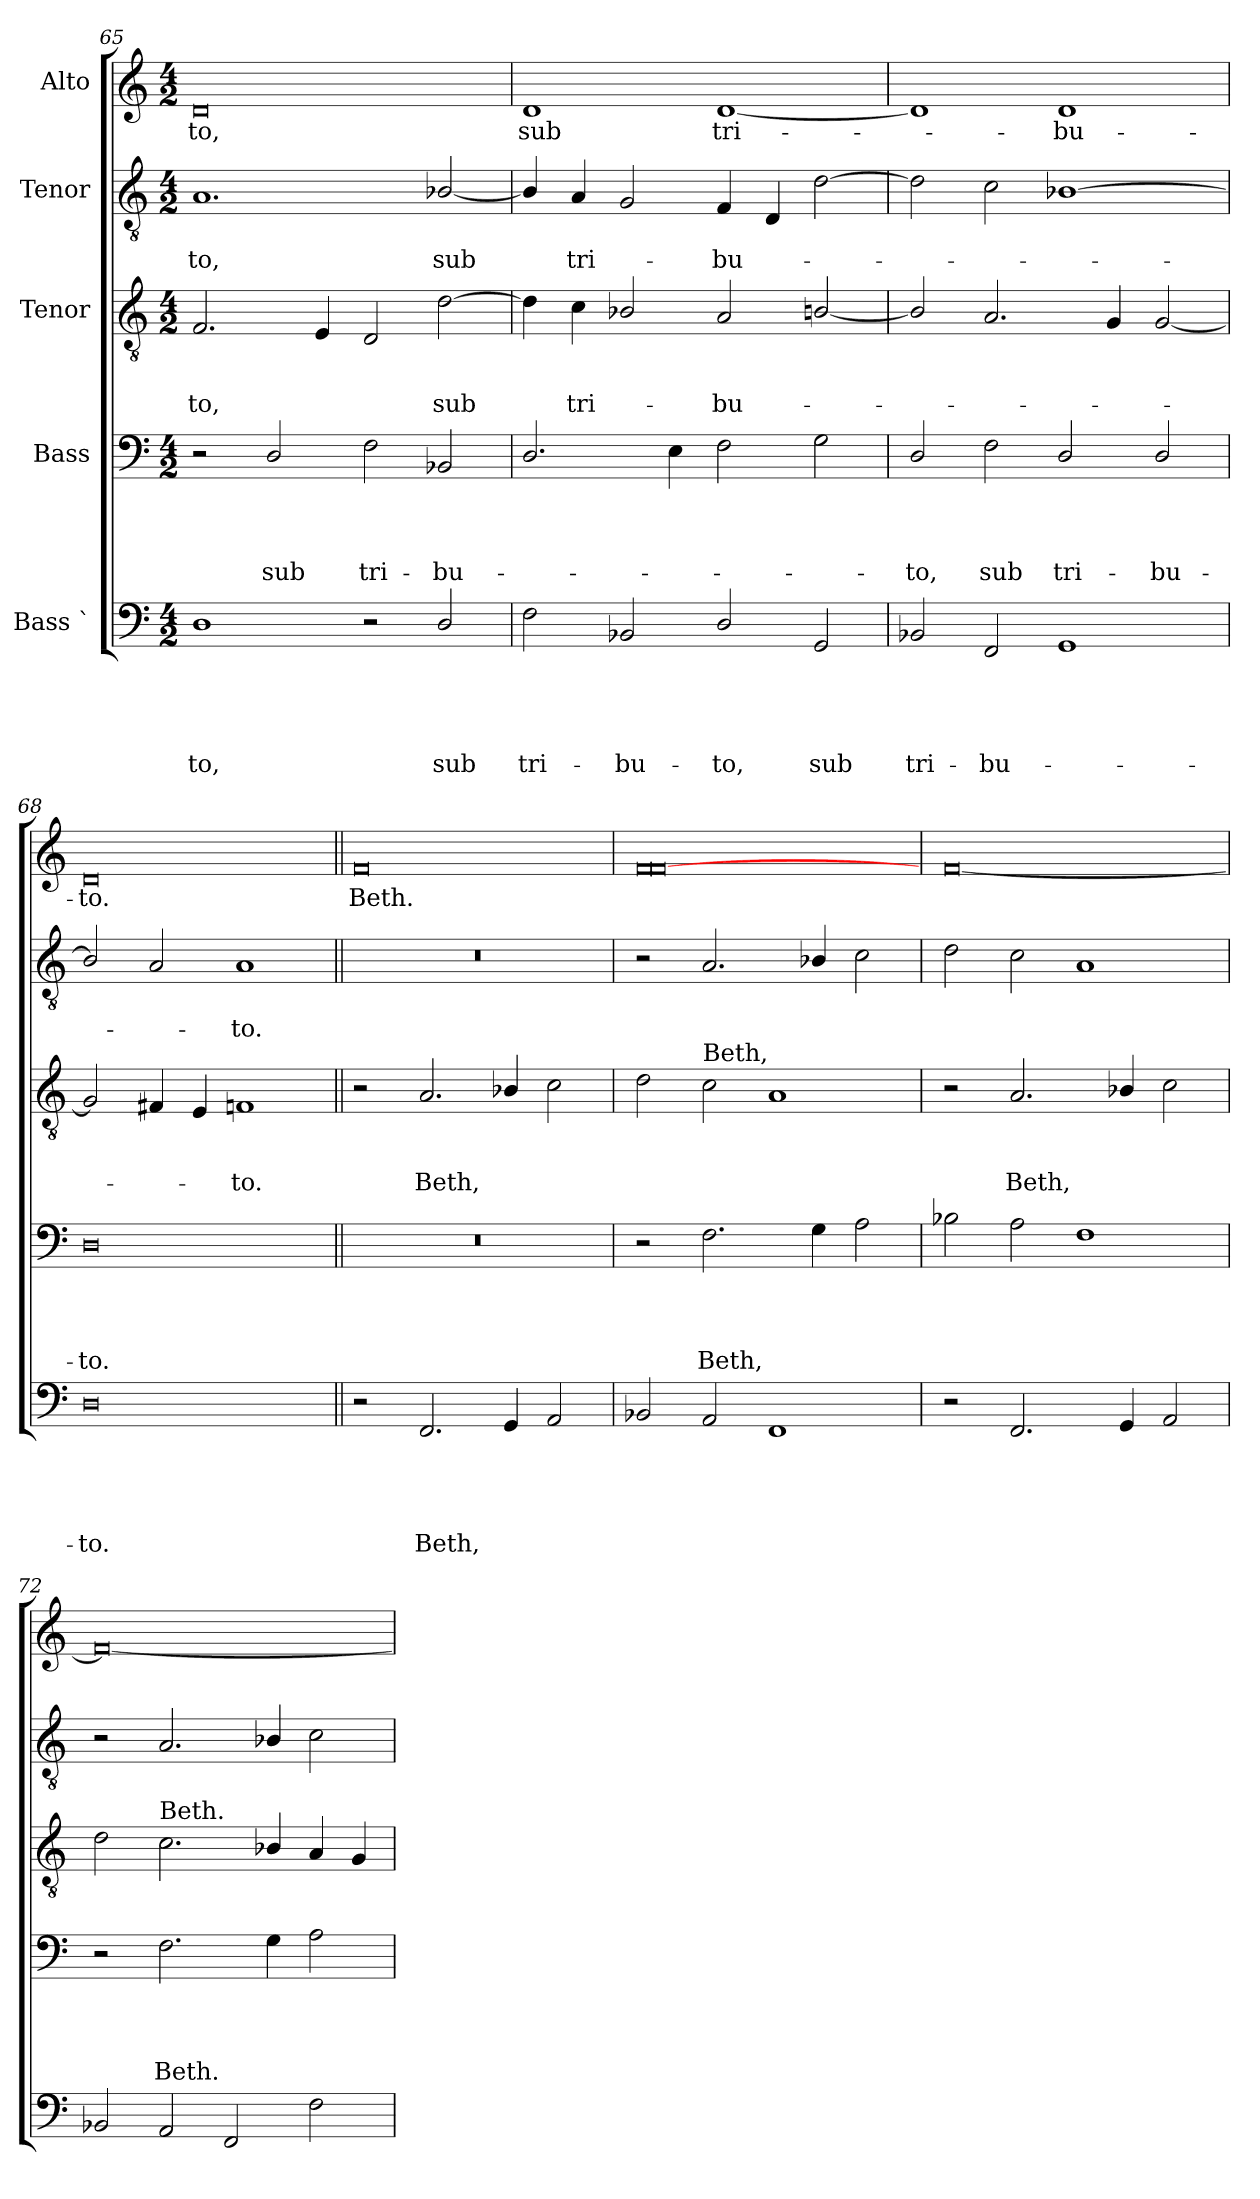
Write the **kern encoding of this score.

**kern	**text	**text	**text	**text	**text	**kern	**text	**text	**text	**text	**kern	**text	**text	**text	**kern	**text	**text	**kern	**text
*part5	*part5	*part5	*part5	*part5	*part5	*part4	*part4	*part4	*part4	*part4	*part3	*part3	*part3	*part3	*part2	*part2	*part2	*part1	*part1
*staff5	*staff5	*staff5	*staff5	*staff5	*staff5	*staff4	*staff4	*staff4	*staff4	*staff4	*staff3	*staff3	*staff3	*staff3	*staff2	*staff2	*staff2	*staff1	*staff1
*I"Bass `	*	*	*	*	*	*I"Bass	*	*	*	*	*I"Tenor	*	*	*	*I"Tenor	*	*	*I"Alto	*
*clefF4	*	*	*	*	*	*clefF4	*	*	*	*	*clefGv2	*	*	*	*clefGv2	*	*	*clefG2	*
*k[]	*	*	*	*	*	*k[]	*	*	*	*	*k[]	*	*	*	*k[]	*	*	*k[]	*
*C:	*	*	*	*	*	*C:	*	*	*	*	*C:	*	*	*	*C:	*	*	*C:	*
*M4/2	*	*	*	*	*	*M4/2	*	*	*	*	*M4/2	*	*	*	*M4/2	*	*	*M4/2	*
=65	=65	=65	=65	=65	=65	=65	=65	=65	=65	=65	=65	=65	=65	=65	=65	=65	=65	=65	=65
!	!	!	!	!	!LO:LY:b	!	!	!	!	!	!	!	!	!LO:LY:b	!	!	!LO:LY:b	!	!LO:LY:b
1D	.	.	.	.	-to,	2r	.	.	.	.	2.F/	.	.	-to,	1.A	.	-to,	0d	-to,
!	!	!	!	!	!	!	!	!	!	!LO:LY:b	!	!	!	!	!	!	!	!	!
.	.	.	.	.	.	2D/	.	.	.	sub	.	.	.	.	.	.	.	.	.
.	.	.	.	.	.	.	.	.	.	.	4E/	.	.	.	.	.	.	.	.
!	!	!	!	!	!	!	!	!	!	!LO:LY:b	!	!	!	!	!	!	!	!	!
2r	.	.	.	.	.	2F\	.	.	.	tri-	2D/	.	.	.	.	.	.	.	.
!	!	!	!	!	!LO:LY:b	!	!	!	!	!LO:LY:b	!	!	!	!LO:LY:b	!	!	!LO:LY:b	!	!
2D/	.	.	.	.	sub	2BB-X/	.	.	.	-bu-	[<2d\	.	.	sub	[<2B-X/	.	sub	.	.
!!LO:LB:g=z
=66	=66	=66	=66	=66	=66	=66	=66	=66	=66	=66	=66	=66	=66	=66	=66	=66	=66	=66	=66
!	!	!	!	!	!LO:LY:b	!	!	!	!	!	!	!	!	!	!	!	!	!	!LO:LY:b
2F\	.	.	.	.	tri-	2.D/	.	.	.	.	4d\]	.	.	.	4B-/]	.	.	1d	sub
!	!	!	!	!	!	!	!	!	!	!	!	!	!	!LO:LY:b	!	!	!LO:LY:b	!	!
.	.	.	.	.	.	.	.	.	.	.	4c\	.	.	tri-	4A/	.	tri-	.	.
!	!	!	!	!	!LO:LY:b	!	!	!	!	!	!	!	!	!	!	!	!	!	!
2BB-X/	.	.	.	.	-bu-	.	.	.	.	.	2B-X/	.	.	.	2G/	.	.	.	.
.	.	.	.	.	.	4E\	.	.	.	.	.	.	.	.	.	.	.	.	.
!	!	!	!	!	!LO:LY:b	!	!	!	!	!	!	!	!	!LO:LY:b	!	!	!LO:LY:b	!	!LO:LY:b
2D/	.	.	.	.	-to,	2F\	.	.	.	.	2A/	.	.	-bu-	4F/	.	-bu-	[<1d	tri-
.	.	.	.	.	.	.	.	.	.	.	.	.	.	.	4D/	.	.	.	.
!	!	!	!	!	!LO:LY:b	!	!	!	!	!	!	!	!	!	!	!	!	!	!
2GG/	.	.	.	.	sub	2G\	.	.	.	.	[<2B/	.	.	.	[>2d\	.	.	.	.
=67	=67	=67	=67	=67	=67	=67	=67	=67	=67	=67	=67	=67	=67	=67	=67	=67	=67	=67	=67
!	!	!	!	!	!LO:LY:b	!	!	!	!	!LO:LY:b	!	!	!	!	!	!	!	!	!
2BB-X/	.	.	.	.	tri-	2D/	.	.	.	-to,	2B/]	.	.	.	2d\]	.	.	1d]	.
!	!	!	!	!	!LO:LY:b	!	!	!	!	!LO:LY:b	!	!	!	!	!	!	!	!	!
2FF/	.	.	.	.	-bu-	2F\	.	.	.	sub	2.A/	.	.	.	2c\	.	.	.	.
!	!	!	!	!	!	!	!	!	!	!LO:LY:b	!	!	!	!	!	!	!	!	!LO:LY:b
1GG	.	.	.	.	.	2D/	.	.	.	tri-	.	.	.	.	[<1B-X	.	.	1d	-bu-
.	.	.	.	.	.	.	.	.	.	.	4G/	.	.	.	.	.	.	.	.
!	!	!	!	!	!	!	!	!	!	!LO:LY:b	!	!	!	!	!	!	!	!	!
.	.	.	.	.	.	2D/	.	.	.	-bu-	[<2G/	.	.	.	.	.	.	.	.
=68	=68	=68	=68	=68	=68	=68	=68	=68	=68	=68	=68	=68	=68	=68	=68	=68	=68	=68	=68
!	!	!	!	!	!LO:LY:b	!	!	!	!	!LO:LY:b	!	!	!	!	!	!	!	!	!LO:LY:b
0D	.	.	.	.	-to.	0D	.	.	.	-to.	2G/]	.	.	.	2B-/]	.	.	0d	-to.
.	.	.	.	.	.	.	.	.	.	.	4F#X/	.	.	.	2A/	.	.	.	.
.	.	.	.	.	.	.	.	.	.	.	4E/	.	.	.	.	.	.	.	.
!	!	!	!	!	!	!	!	!	!	!	!	!	!	!LO:LY:b	!	!	!LO:LY:b	!	!
.	.	.	.	.	.	.	.	.	.	.	1F	.	.	-to.	1A	.	-to.	.	.
=69||	=69||	=69||	=69||	=69||	=69||	=69||	=69||	=69||	=69||	=69||	=69||	=69||	=69||	=69||	=69||	=69||	=69||	=69||	=69||
!	!	!	!	!	!	!	!	!	!	!	!	!	!	!	!	!	!	!	!LO:LY:b
2r	.	.	.	.	.	0r	.	.	.	.	2r	.	.	.	0r	.	.	0f	Beth.
!	!	!	!	!	!LO:LY:b	!	!	!	!	!	!	!	!	!LO:LY:b	!	!	!	!	!
2.FF/	.	.	.	.	Beth,	.	.	.	.	.	2.A/	.	.	Beth,	.	.	.	.	.
4GG/	.	.	.	.	.	.	.	.	.	.	4B-X/	.	.	.	.	.	.	.	.
2AA/	.	.	.	.	.	.	.	.	.	.	2c\	.	.	.	.	.	.	.	.
!!LO:PB:g=z
=70	=70	=70	=70	=70	=70	=70	=70	=70	=70	=70	=70	=70	=70	=70	=70	=70	=70	=70	=70
2BB-X/	.	.	.	.	.	2r	.	.	.	.	2d\	.	.	.	2r	.	.	0f [<0f	.
!	!	!	!	!	!	!	!	!	!	!	!LO:TX:a:t=Beth,	!	!	!	!	!	!	!	!
!	!	!	!	!	!	!	!	!	!	!LO:LY:b	!	!	!	!	!	!	!	!	!
2AA/	.	.	.	.	.	2.F\	.	.	.	Beth,	2c\	.	.	.	2.A/	.	.	.	.
1FF	.	.	.	.	.	.	.	.	.	.	1A	.	.	.	.	.	.	.	.
.	.	.	.	.	.	4G\	.	.	.	.	.	.	.	.	4B-X/	.	.	.	.
.	.	.	.	.	.	2A\	.	.	.	.	.	.	.	.	2c\	.	.	.	.
=71	=71	=71	=71	=71	=71	=71	=71	=71	=71	=71	=71	=71	=71	=71	=71	=71	=71	=71	=71
2r	.	.	.	.	.	2B-X\	.	.	.	.	2r	.	.	.	2d\	.	.	[<0f	.
!	!	!	!	!	!	!	!	!	!	!	!	!	!	!LO:LY:b	!	!	!	!	!
2.FF/	.	.	.	.	.	2A\	.	.	.	.	2.A/	.	.	Beth,	2c\	.	.	.	.
.	.	.	.	.	.	1F	.	.	.	.	.	.	.	.	1A	.	.	.	.
4GG/	.	.	.	.	.	.	.	.	.	.	4B-X/	.	.	.	.	.	.	.	.
2AA/	.	.	.	.	.	.	.	.	.	.	2c\	.	.	.	.	.	.	.	.
=72	=72	=72	=72	=72	=72	=72	=72	=72	=72	=72	=72	=72	=72	=72	=72	=72	=72	=72	=72
2BB-X/	.	.	.	.	.	2r	.	.	.	.	2d\	.	.	.	2r	.	.	0f_	.
!	!	!	!	!	!	!	!	!	!	!	!LO:TX:a:t=Beth.	!	!	!	!	!	!	!	!
!	!	!	!	!	!	!	!	!	!	!LO:LY:b	!	!	!	!	!	!	!	!	!
2AA/	.	.	.	.	.	2.F\	.	.	.	Beth.	2.c\	.	.	.	2.A/	.	.	.	.
2FF/	.	.	.	.	.	.	.	.	.	.	.	.	.	.	.	.	.	.	.
.	.	.	.	.	.	4G\	.	.	.	.	4B-X/	.	.	.	4B-X/	.	.	.	.
2F\	.	.	.	.	.	2A\	.	.	.	.	4A/	.	.	.	2c\	.	.	.	.
.	.	.	.	.	.	.	.	.	.	.	4G/	.	.	.	.	.	.	.	.
=	=	=	=	=	=	=	=	=	=	=	=	=	=	=	=	=	=	=	=
*-	*-	*-	*-	*-	*-	*-	*-	*-	*-	*-	*-	*-	*-	*-	*-	*-	*-	*-	*-
